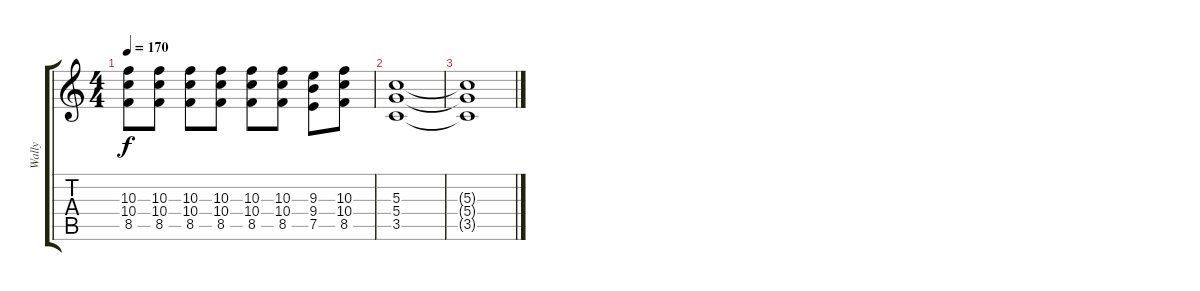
\track ("Wally" "Wally") {instrument distortionguitar}
\staff {score tabs}
\tuning (E4 B3 G3 D3 A2 E2) {hide}
\ts (4 4)
\tempo 170
\clef g2
\ks c
(10.3 10.4 8.5).8{dy f} (10.3 10.4 8.5).8 (10.3 10.4 8.5).8 (10.3 10.4 8.5).8 (10.3 10.4 8.5).8 (10.3 10.4 8.5).8 (9.3 9.4 7.5).8 (10.3 10.4 8.5).8 |
(5.3 5.4 3.5).1{volume 0} |
(5.3{t} 5.4{t} 3.5{t}).1
